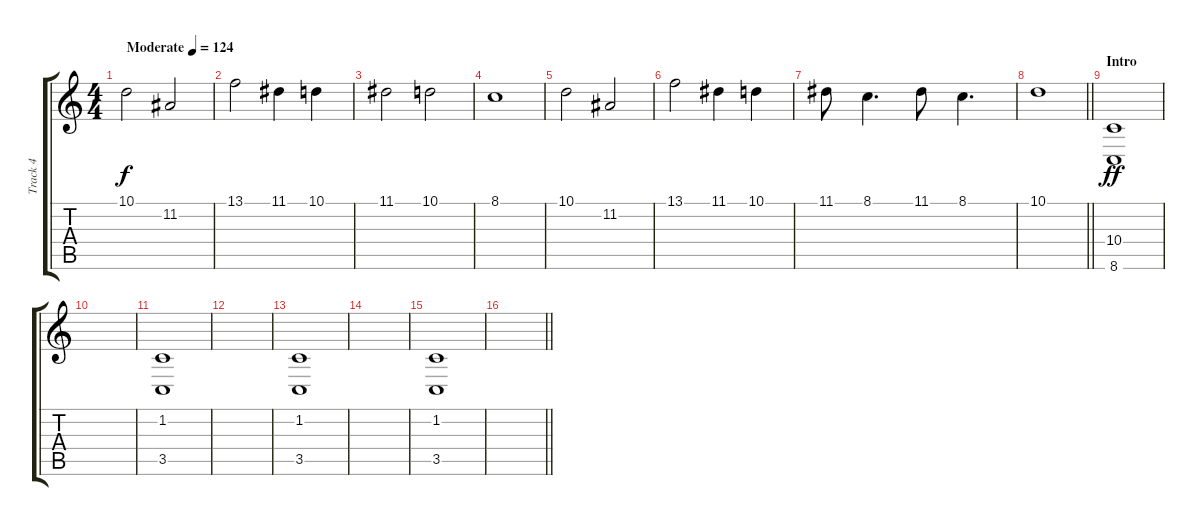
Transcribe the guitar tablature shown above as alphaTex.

\track ("Track 4" "Track 4") {instrument musicbox}
\staff {score tabs}
\tuning (E4 B3 G3 D3 A2 E2) {hide}
\ts (4 4)
\tempo (124 "Moderate")
\clef g2
\ks c
10.1.2{dy f instrument musicbox} 11.2.2 |
13.1.2 11.1.4 10.1.4 |
11.1.2 10.1.2 |
8.1.1 |
10.1.2 11.2.2 |
13.1.2 11.1.4 10.1.4 |
11.1.8 8.1.4{d} 11.1.8 8.1.4{d} |
\barLineRight lightlight
10.1.1 |
\section ("" "Intro")
(10.4 8.6).1{dy ff instrument tubularbells} |
|
(1.2 3.5).1 |
|
(1.2 3.5).1 |
|
(1.2 3.5).1 |
\barLineRight lightlight
